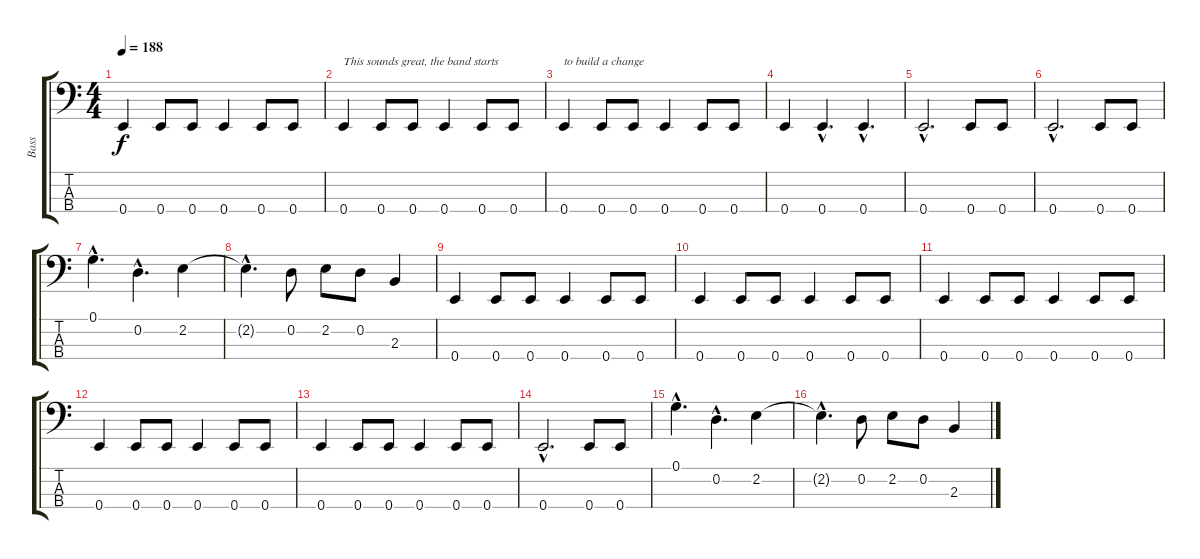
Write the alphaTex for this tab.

\track ("Bass" "Bass") {instrument electricbassfinger}
\staff {score tabs}
\tuning (G2 D2 A1 E1) {hide}
\ts (4 4)
\tempo 188
\clef f4
\ks c
0.4.4{dy f} 0.4.8 0.4.8 0.4.4 0.4.8 0.4.8 |
0.4.4{txt "This sounds great, the band starts"} 0.4.8 0.4.8 0.4.4 0.4.8 0.4.8 |
0.4.4{txt "to build a change"} 0.4.8 0.4.8 0.4.4 0.4.8 0.4.8 |
0.4.4 0.4{hac}.4{d} 0.4{hac}.4{d} |
0.4{hac}.2{d} 0.4.8 0.4.8 |
0.4{hac}.2{d} 0.4.8 0.4.8 |
0.1{hac}.4{d} 0.2{hac}.4{d} 2.2.4 |
2.2{hac t}.4{d} 0.2.8 2.2.8 0.2.8 2.3.4 |
0.4.4 0.4.8 0.4.8 0.4.4 0.4.8 0.4.8 |
0.4.4 0.4.8 0.4.8 0.4.4 0.4.8 0.4.8 |
0.4.4 0.4.8 0.4.8 0.4.4 0.4.8 0.4.8 |
0.4.4 0.4.8 0.4.8 0.4.4 0.4.8 0.4.8 |
0.4.4 0.4.8 0.4.8 0.4.4 0.4.8 0.4.8 |
0.4{hac}.2{d} 0.4.8 0.4.8 |
0.1{hac}.4{d} 0.2{hac}.4{d} 2.2.4 |
2.2{hac t}.4{d} 0.2.8 2.2.8 0.2.8 2.3.4
